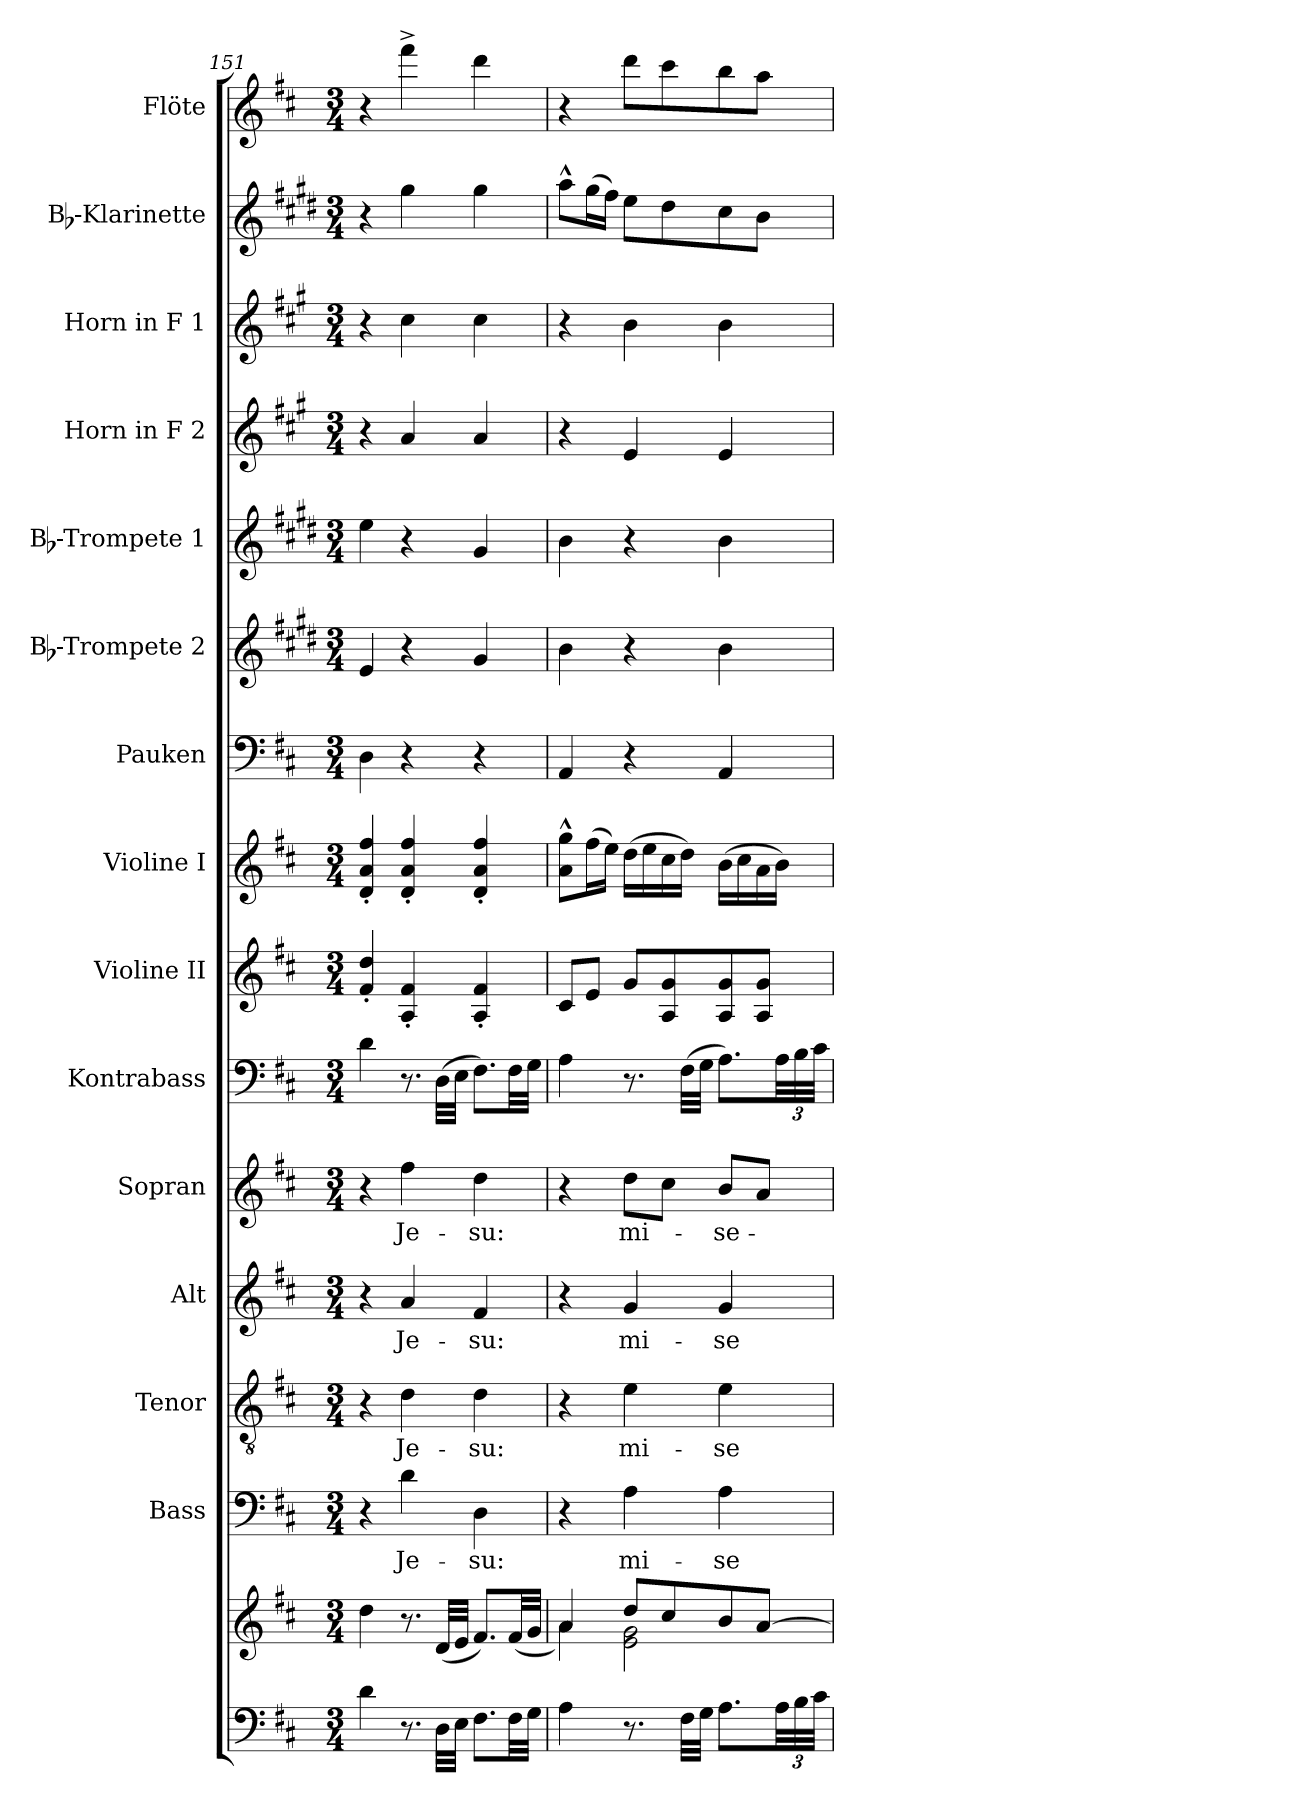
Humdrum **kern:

**kern	**kern	**kern	**text	**kern	**text	**kern	**text	**kern	**text	**kern	**kern	**kern	**kern	**kern	**kern	**kern	**kern	**kern	**kern
*part15	*part15	*part14	*part14	*part13	*part13	*part12	*part12	*part11	*part11	*part10	*part9	*part8	*part7	*part6	*part5	*part4	*part3	*part2	*part1
*staff16	*staff15	*staff14	*staff14	*staff13	*staff13	*staff12	*staff12	*staff11	*staff11	*staff10	*staff9	*staff8	*staff7	*staff6	*staff5	*staff4	*staff3	*staff2	*staff1
*	*	*I"Bass	*	*I"Tenor	*	*I"Alt	*	*I"Sopran	*	*I"Kontrabass	*I"Violine II	*I"Violine I	*I"Pauken	*I"Bb-Trompete 2	*I"Bb-Trompete 1	*I"Horn in F 2	*I"Horn in F 1	*I"Bb-Klarinette	*I"Flöte
*	*	*I'B.	*	*I'T.	*	*I'A.	*	*I'S.	*	*I'Kb.	*I'Vl. II	*I'Vl. I	*I'Pk.	*I'Bb Trp. 2	*I'Bb Trp. 1	*	*	*I'Bb Kl.	*I'Fl.
*clefF4	*clefG2	*clefF4	*	*clefGv2	*	*clefG2	*	*clefG2	*	*clefF4	*clefG2	*clefG2	*clefF4	*clefG2	*clefG2	*clefG2	*clefG2	*clefG2	*clefG2
*	*	*	*	*	*	*	*	*	*	*ITrd7c12	*	*	*	*ITrd1c2	*ITrd1c2	*ITrd4c7	*ITrd4c7	*ITrd1c2	*
*k[f#c#]	*k[f#c#]	*k[f#c#]	*	*k[f#c#]	*	*k[f#c#]	*	*k[f#c#]	*	*k[f#c#]	*k[f#c#]	*k[f#c#]	*k[f#c#]	*k[f#c#]	*k[f#c#]	*k[f#c#]	*k[f#c#]	*k[f#c#]	*k[f#c#]
*D:	*D:	*D:	*	*D:	*	*D:	*	*D:	*	*D:	*D:	*D:	*D:	*D:	*D:	*D:	*D:	*D:	*D:
*M3/4	*M3/4	*M3/4	*	*M3/4	*	*M3/4	*	*M3/4	*	*M3/4	*M3/4	*M3/4	*M3/4	*M3/4	*M3/4	*M3/4	*M3/4	*M3/4	*M3/4
=151	=151	=151	=151	=151	=151	=151	=151	=151	=151	=151	=151	=151	=151	=151	=151	=151	=151	=151	=151
4d\	4dd\	4r	.	4r	.	4r	.	4r	.	4D\	4f#/'< 4dd/'<	4d/'< 4a/'< 4ff#/'<	4D\	4d/	4dd\	4r	4r	4r	4r
!	!	!	!LO:LY:b	!	!LO:LY:b	!	!LO:LY:b	!	!LO:LY:b	!	!	!	!	!	!	!	!	!	!
8.r	8.r	4d\	Je-	4d\	Je-	4a/	Je-	4ff#\	Je-	8.r	4A/'< 4f#/'<	4d/'< 4a/'< 4ff#/'<	4r	4r	4r	4d/	4f#\	4ff#\	4fff#^>\
32D\LLL	(<32d/LLL	.	.	.	.	.	.	.	.	(>32DD\LLL	.	.	.	.	.	.	.	.	.
32E\JJJ	32e/JJJ	.	.	.	.	.	.	.	.	32EE\JJJ	.	.	.	.	.	.	.	.	.
!	!	!	!LO:LY:b	!	!LO:LY:b	!	!LO:LY:b	!	!LO:LY:b	!	!	!	!	!	!	!	!	!	!
8.F#\L	8.f#/L)	4D\	-su:	4d\	-su:	4f#/	-su:	4dd\	-su:	8.FF#\L)	4A/'< 4f#/'<	4d/'< 4a/'< 4ff#/'<	4r	4f#/	4f#/	4d/	4f#\	4ff#\	4ddd\
32F#\LL	(<32f#/LL	.	.	.	.	.	.	.	.	32FF#\LL	.	.	.	.	.	.	.	.	.
32G\JJJ	32g/JJJ	.	.	.	.	.	.	.	.	32GG\JJJ	.	.	.	.	.	.	.	.	.
=152	=152	=152	=152	=152	=152	=152	=152	=152	=152	=152	=152	=152	=152	=152	=152	=152	=152	=152	=152
*	*^	*	*	*	*	*	*	*	*	*	*	*	*	*	*	*	*	*	*
4A\	4a/	4a\)	4r	.	4r	.	4r	.	4r	.	4AA\	8c#/L	8a\^^> 8gg\^^>L	4AA/	4a\	4a\	4r	4r	8gg^^>\L	4r
.	.	.	.	.	.	.	.	.	.	.	.	8e/J	(>16ff#\L	.	.	.	.	.	(>16ff#\L	.
.	.	.	.	.	.	.	.	.	.	.	.	.	16ee\JJ)	.	.	.	.	.	16ee\JJ)	.
!	!	!	!	!LO:LY:b	!	!LO:LY:b	!	!LO:LY:b	!	!LO:LY:b	!	!	!	!	!	!	!	!	!	!
8.r	8dd/L	2e\ 2g\	4A\	mi-	4e\	mi-	4g/	mi-	8dd\L	mi-	8.r	8g/L	(>16dd\LL	4r	4r	4r	4A/	4e\	8dd\L	8ddd\L
.	.	.	.	.	.	.	.	.	.	.	.	.	16ee\	.	.	.	.	.	.	.
.	8cc#/	.	.	.	.	.	.	.	8cc#\J	.	.	8A/ 8g/	16cc#\	.	.	.	.	.	8cc#\	8ccc#\
32F#\LLL	.	.	.	.	.	.	.	.	.	.	(>32FF#\LLL	.	16dd\JJ)	.	.	.	.	.	.	.
32G\JJJ	.	.	.	.	.	.	.	.	.	.	32GG\JJJ	.	.	.	.	.	.	.	.	.
!	!	!	!	!LO:LY:b	!	!LO:LY:b	!	!LO:LY:b	!	!LO:LY:b	!	!	!	!	!	!	!	!	!	!
8.A\L	8b/	.	4A\	-se-	4e\	-se-	4g/	-se-	8b/L	-se-	8.AA\L)	8A/ 8g/	(>16b\LL	4AA/	4a\	4a\	4A/	4e\	8b\	8bb\
.	.	.	.	.	.	.	.	.	.	.	.	.	16cc#\	.	.	.	.	.	.	.
.	[>8a/J	.	.	.	.	.	.	.	8a/J	.	.	8A/ 8g/J	16a\	.	.	.	.	.	8a\J	8aa\J
48A\LL	.	.	.	.	.	.	.	.	.	.	48AA\LL	.	16b\JJ)	.	.	.	.	.	.	.
48B\	.	.	.	.	.	.	.	.	.	.	48BB\	.	.	.	.	.	.	.	.	.
48c#\JJJ	.	.	.	.	.	.	.	.	.	.	48C#\JJJ	.	.	.	.	.	.	.	.	.
*	*v	*v	*	*	*	*	*	*	*	*	*	*	*	*	*	*	*	*	*	*
=	=	=	=	=	=	=	=	=	=	=	=	=	=	=	=	=	=	=	=
*-	*-	*-	*-	*-	*-	*-	*-	*-	*-	*-	*-	*-	*-	*-	*-	*-	*-	*-	*-
